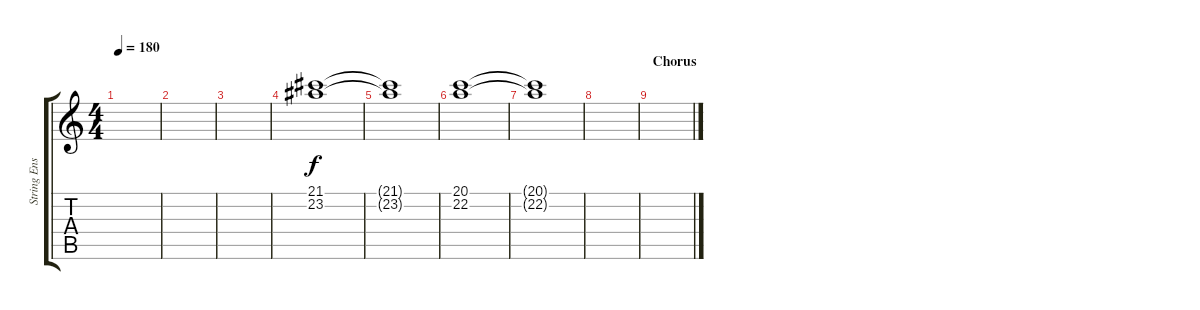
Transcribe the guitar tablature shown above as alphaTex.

\track ("String Ensemble" "String Ens") {instrument stringensemble1}
\staff {score tabs}
\tuning (E4 B3 G3 D3 A2 E2) {hide}
\ts (4 4)
\tempo 180
\clef g2
\ks c
|
|
|
(21.1 23.2).1{volume 9} |
(21.1{t} 23.2{t}).1 |
(20.1 22.2).1 |
(20.1{t} 22.2{t}).1 |
|
\section ("" "Chorus")
